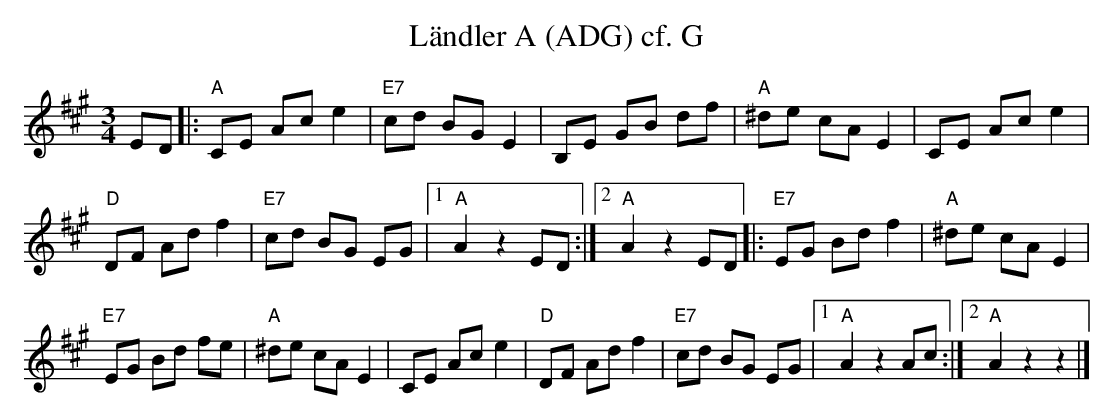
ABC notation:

X:1
T:L\"andler A (ADG) cf. G
M:3/4
L:1/8
K:Amaj%%MIDI gchordon
ED |: "A"CE Ace2 | "E7"cd BGE2 | B,E GB df | "A"^de cAE2 | CE Ace2 |
"D"DF Adf2 | "E7"cd BG EG |1 "A"A2z2ED :|2 "A"A2z2ED |: "E7"EG Bdf2 | "A"^de cAE2 |
"E7"EG Bd fe | "A"^de cAE2 | CE Ace2 | "D"DF Adf2 | "E7"cd BG EG |1 "A"A2z2Ac :|2 "A"A2z2z2 |]
